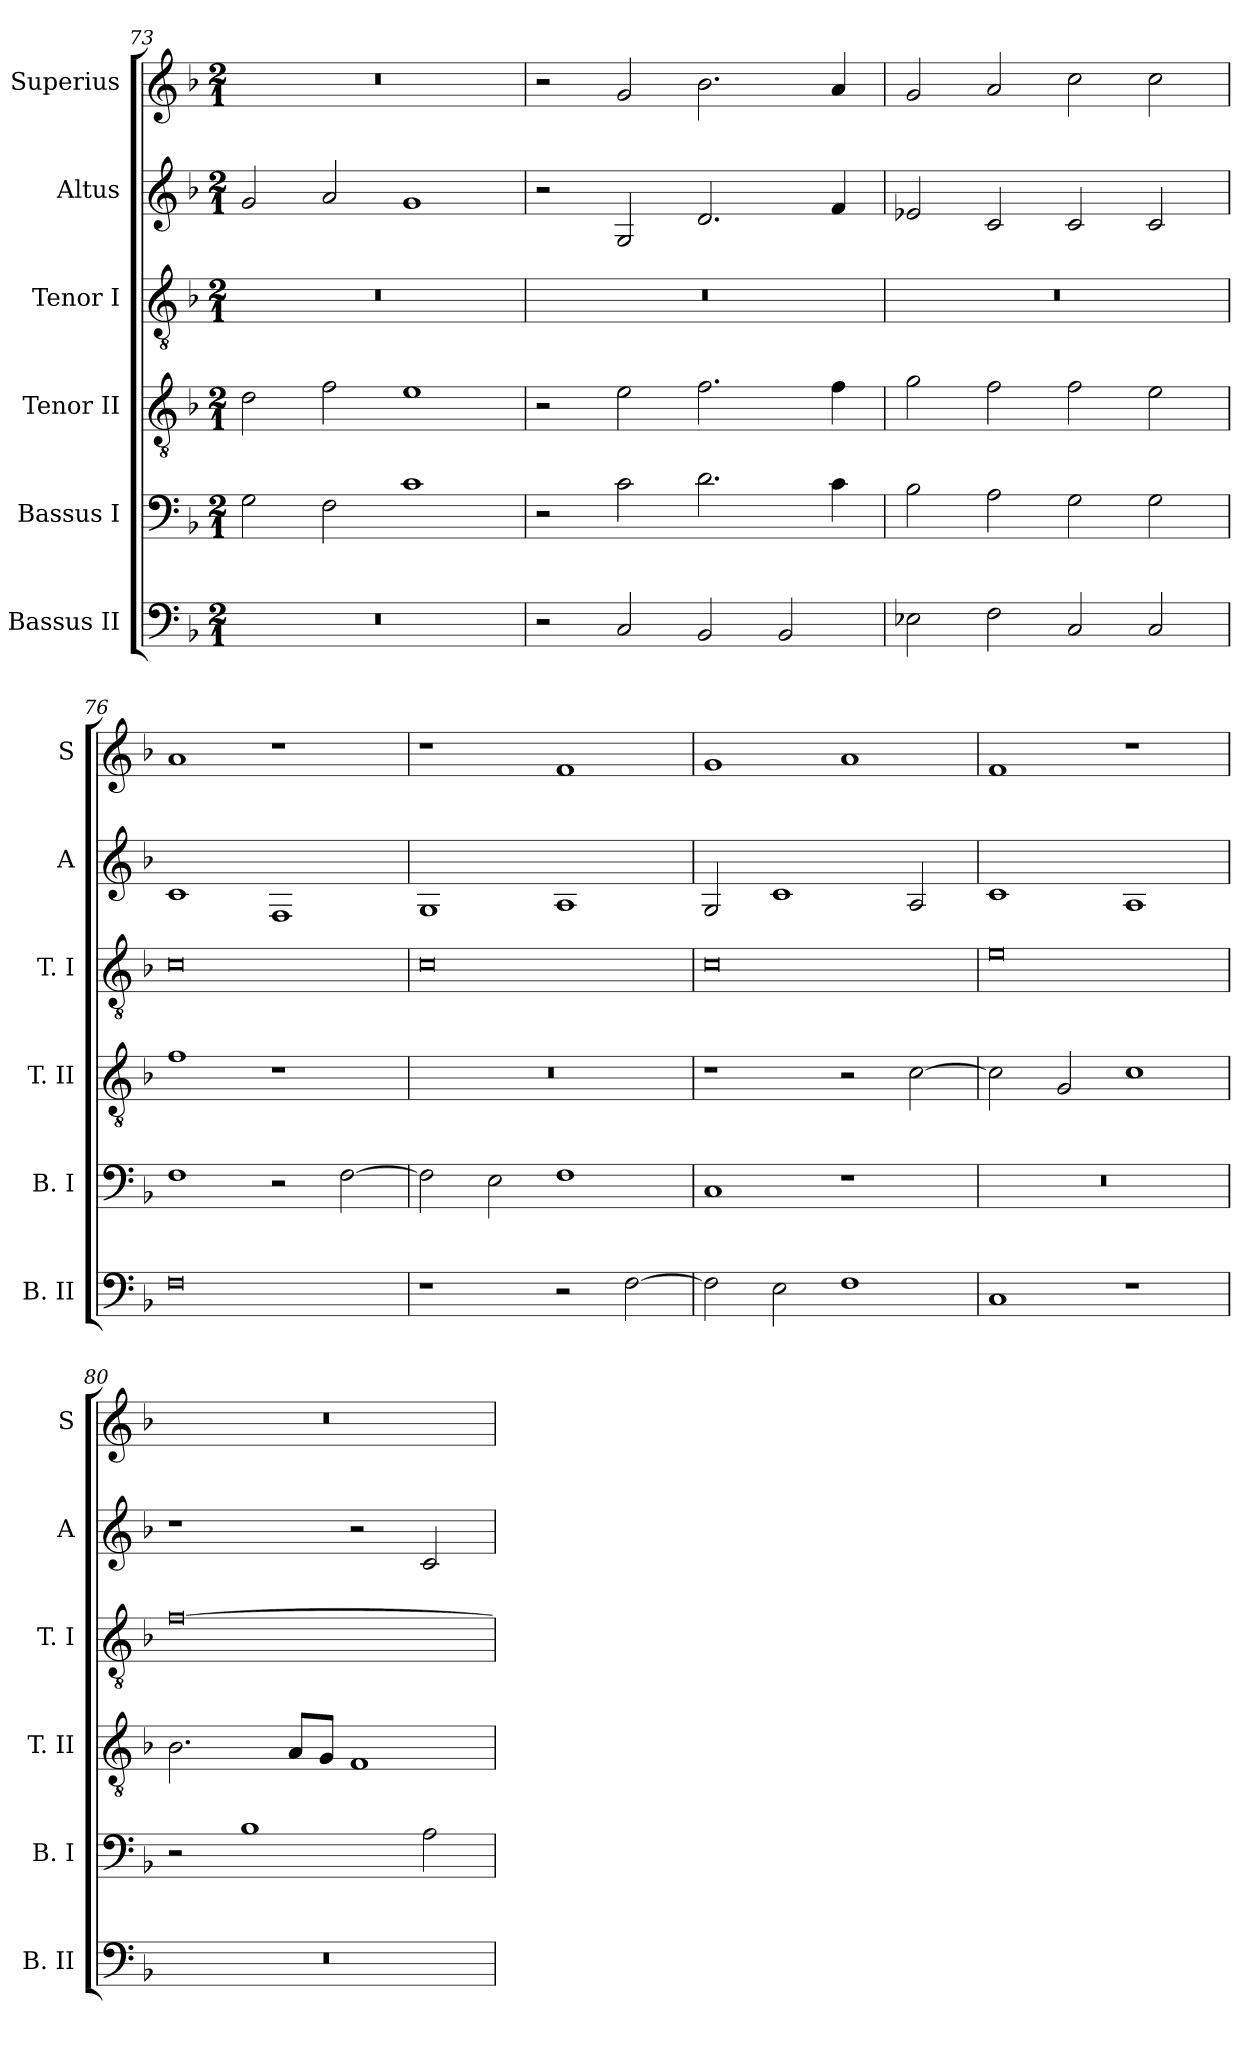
**kern	**kern	**kern	**kern	**kern	**kern
*part6	*part5	*part4	*part3	*part2	*part1
*staff6	*staff5	*staff4	*staff3	*staff2	*staff1
*I"Bassus II	*I"Bassus I	*I"Tenor II	*I"Tenor I	*I"Altus	*I"Superius
*I'B. II	*I'B. I	*I'T. II	*I'T. I	*I'A	*I'S
*clefF4	*clefF4	*clefGv2	*clefGv2	*clefG2	*clefG2
*k[b-]	*k[b-]	*k[b-]	*k[b-]	*k[b-]	*k[b-]
*F:	*F:	*F:	*F:	*F:	*F:
*M2/1	*M2/1	*M2/1	*M2/1	*M2/1	*M2/1
=73	=73	=73	=73	=73	=73
0r	2G	2d	0r	2g	0r
.	2F	2f	.	2a	.
.	1c	1e	.	1g	.
=74	=74	=74	=74	=74	=74
2r	2r	2r	0r	2r	2r
2C	2c	2e	.	2G	2g
2BB-	2.d	2.f	.	2.d	2.b-
2BB-	.	.	.	.	.
.	4c	4f	.	4f	4a
=75	=75	=75	=75	=75	=75
2E-X	2B-	2g	0r	2e-X	2g
2F	2A	2f	.	2c	2a
2C	2G	2f	.	2c	2cc
2C	2G	2e	.	2c	2cc
=76	=76	=76	=76	=76	=76
0F	1F	1f	0c	1c	1a
.	2r	1r	.	1F	1r
.	[2F	.	.	.	.
=77	=77	=77	=77	=77	=77
1r	2F]	0r	0c	1G	1r
.	2E	.	.	.	.
2r	1F	.	.	1A	1f
[2F	.	.	.	.	.
=78	=78	=78	=78	=78	=78
2F]	1C	1r	0c	2G	1g
2E	.	.	.	1c	.
1F	1r	2r	.	.	1a
.	.	[2c	.	2A	.
=79	=79	=79	=79	=79	=79
1C	0r	2c]	0e	1c	1f
.	.	2G	.	.	.
1r	.	1c	.	1A	1r
=80	=80	=80	=80	=80	=80
0r	2r	2.B-	[0f	1r	0r
.	1B-	.	.	.	.
.	.	8AL	.	.	.
.	.	8GJ	.	.	.
.	.	1F	.	2r	.
.	2A	.	.	2c	.
=	=	=	=	=	=
*-	*-	*-	*-	*-	*-
